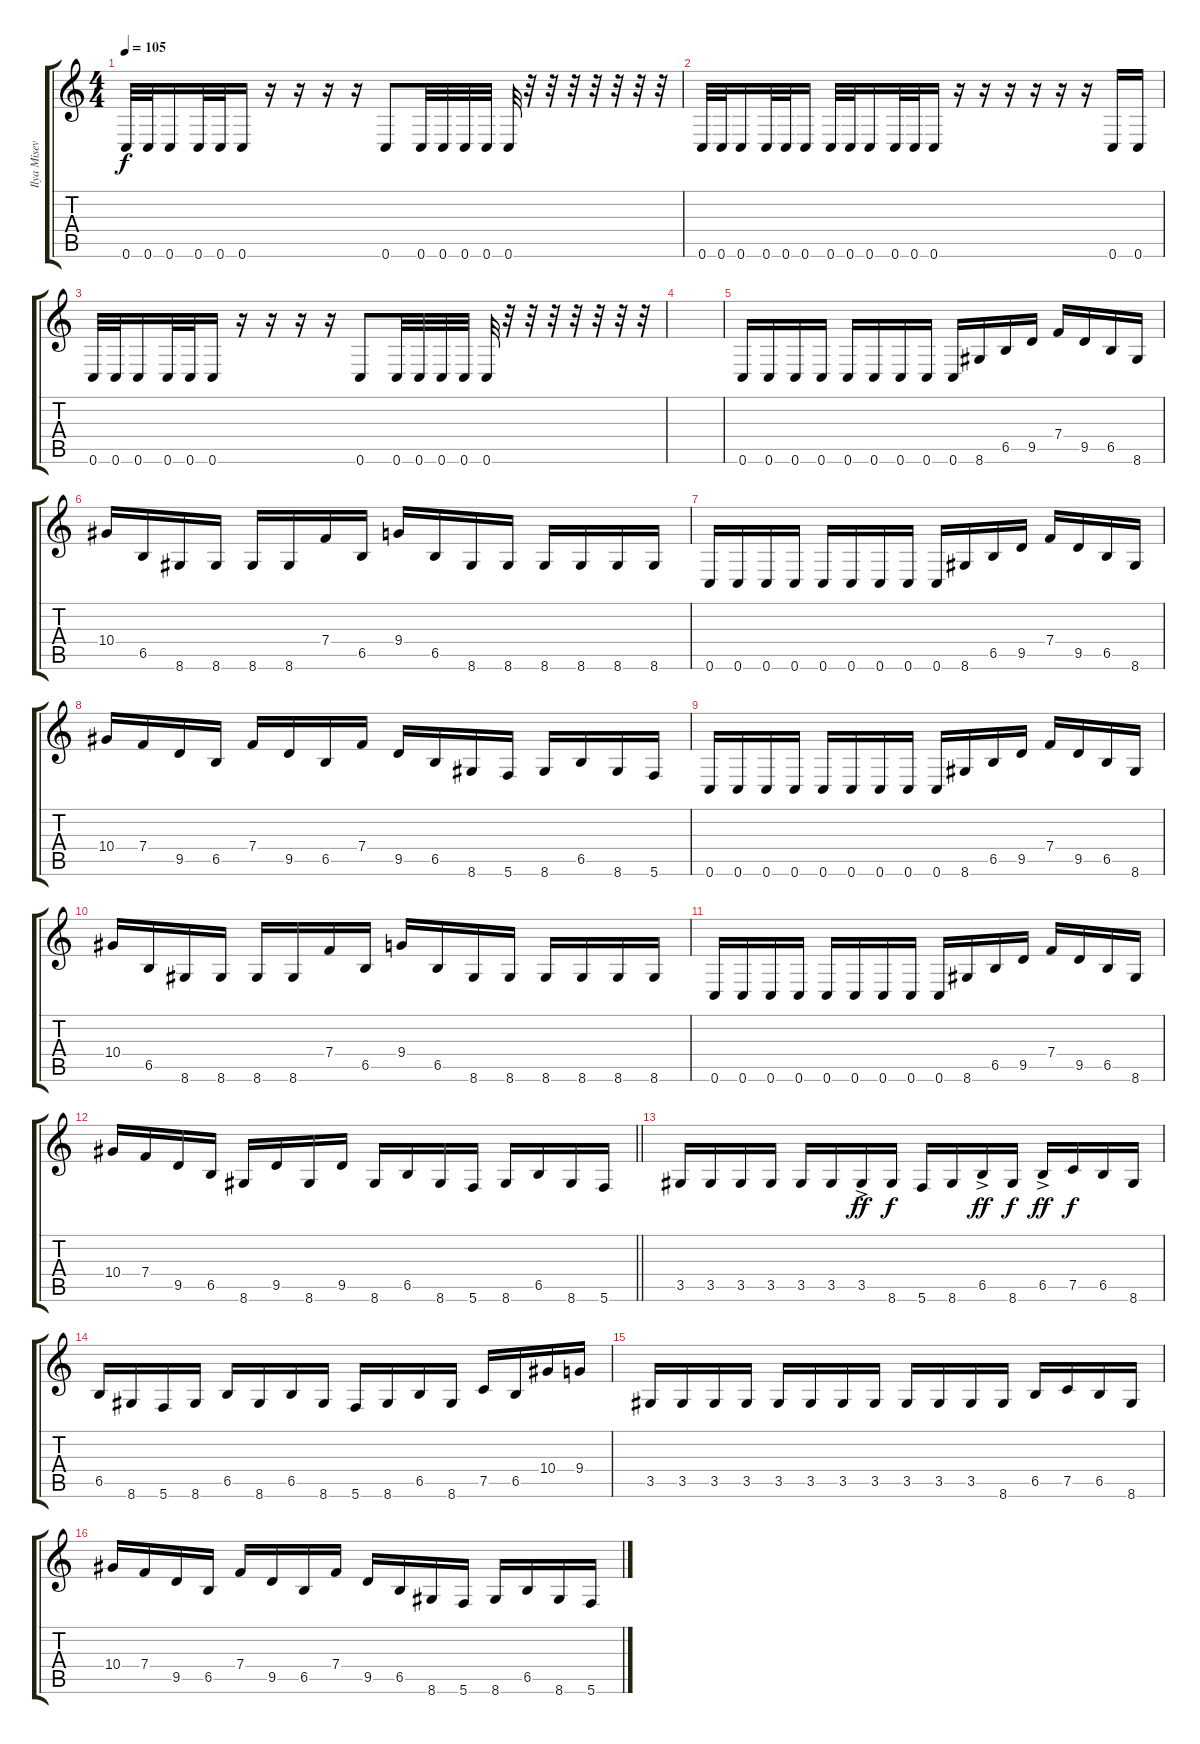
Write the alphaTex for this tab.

\track ("Ilya Misevich" "Ilya Misev") {instrument electricbassfinger}
\staff {score tabs}
\tuning (C4 G3 Eb3 Bb2 F2 C2) {hide}
\ts (4 4)
\tempo 105
\clef g2
\ks c
0.6.32{dy f} 0.6.32 0.6.16 0.6.32 0.6.32 0.6.16 r.16 r.16 r.16 r.16 0.6.8 0.6.32 0.6.32 0.6.32 0.6.32 0.6.32 r.32 r.32 r.32 r.32 r.32 r.32 r.32 |
0.6.32 0.6.32 0.6.16 0.6.32 0.6.32 0.6.16 0.6.32 0.6.32 0.6.16 0.6.32 0.6.32 0.6.16 r.16 r.16 r.16 r.16 r.16 r.16 0.6.16 0.6.16 |
0.6.32 0.6.32 0.6.16 0.6.32 0.6.32 0.6.16 r.16 r.16 r.16 r.16 0.6.8 0.6.32 0.6.32 0.6.32 0.6.32 0.6.32 r.32 r.32 r.32 r.32 r.32 r.32 r.32 |
|
0.6.16 0.6.16 0.6.16 0.6.16 0.6.16 0.6.16 0.6.16 0.6.16 0.6.16 8.6.16 6.5.16 9.5.16 7.4.16 9.5.16 6.5.16 8.6.16 |
10.4.16 6.5.16 8.6.16 8.6.16 8.6.16 8.6.16 7.4.16 6.5.16 9.4.16 6.5.16 8.6.16 8.6.16 8.6.16 8.6.16 8.6.16 8.6.16 |
0.6.16 0.6.16 0.6.16 0.6.16 0.6.16 0.6.16 0.6.16 0.6.16 0.6.16 8.6.16 6.5.16 9.5.16 7.4.16 9.5.16 6.5.16 8.6.16 |
10.4.16 7.4.16 9.5.16 6.5.16 7.4.16 9.5.16 6.5.16 7.4.16 9.5.16 6.5.16 8.6.16 5.6.16 8.6.16 6.5.16 8.6.16 5.6.16 |
0.6.16 0.6.16 0.6.16 0.6.16 0.6.16 0.6.16 0.6.16 0.6.16 0.6.16 8.6.16 6.5.16 9.5.16 7.4.16 9.5.16 6.5.16 8.6.16 |
10.4.16 6.5.16 8.6.16 8.6.16 8.6.16 8.6.16 7.4.16 6.5.16 9.4.16 6.5.16 8.6.16 8.6.16 8.6.16 8.6.16 8.6.16 8.6.16 |
0.6.16 0.6.16 0.6.16 0.6.16 0.6.16 0.6.16 0.6.16 0.6.16 0.6.16 8.6.16 6.5.16 9.5.16 7.4.16 9.5.16 6.5.16 8.6.16 |
\barLineRight lightlight
10.4.16 7.4.16 9.5.16 6.5.16 8.6.16 9.5.16 8.6.16 9.5.16 8.6.16 6.5.16 8.6.16 5.6.16 8.6.16 6.5.16 8.6.16 5.6.16 |
3.5.16 3.5.16 3.5.16 3.5.16 3.5.16 3.5.16 3.5{ac}.16{dy ff} 8.6.16{dy f} 5.6.16 8.6.16 6.5{ac}.16{dy ff} 8.6.16{dy f} 6.5{ac}.16{dy ff} 7.5.16{dy f} 6.5.16 8.6.16 |
6.5.16 8.6.16 5.6.16 8.6.16 6.5.16 8.6.16 6.5.16 8.6.16 5.6.16 8.6.16 6.5.16 8.6.16 7.5.16 6.5.16 10.4.16 9.4.16 |
3.5.16 3.5.16 3.5.16 3.5.16 3.5.16 3.5.16 3.5.16 3.5.16 3.5.16 3.5.16 3.5.16 8.6.16 6.5.16 7.5.16 6.5.16 8.6.16 |
10.4.16 7.4.16 9.5.16 6.5.16 7.4.16 9.5.16 6.5.16 7.4.16 9.5.16 6.5.16 8.6.16 5.6.16 8.6.16 6.5.16 8.6.16 5.6.16
